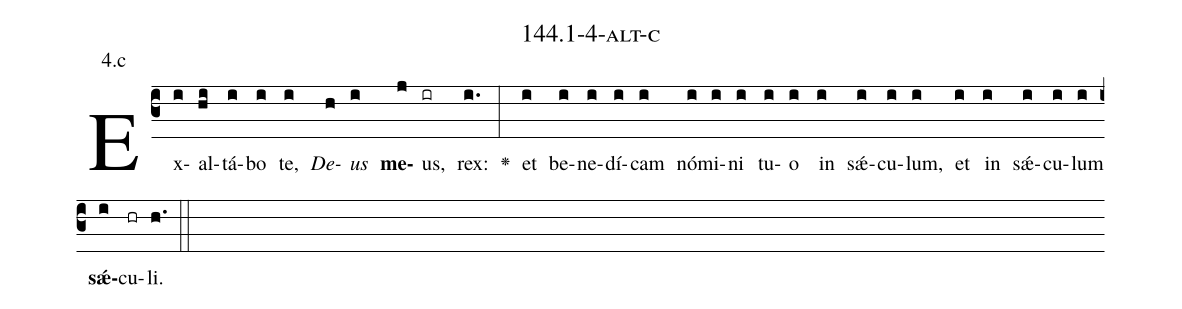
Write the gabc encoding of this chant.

name: 144.1-4-alt-c;
annotation: 4.c;
%%
(c3)Ex(i)al(hi)tá(i)bo(i) te,(i) <i>De</i>(h)<i>us</i>(i) <b>me</b>(j)us,(ir) rex:(i.) <v>\greheightstar</v>(:) et(i) be(i)ne(i)dí(i)cam(i) nó(i)mi(i)ni(i) tu(i)o(i) in(i) sǽ(i)cu(i)lum,(i) et(i) in(i) sǽ(i)cu(i)lum(i) <b>sǽ</b>(i)cu(hr)li.(h.) (::)


%E(i) u(i) o(i) u(i) a(i) e.(h.) (::)
